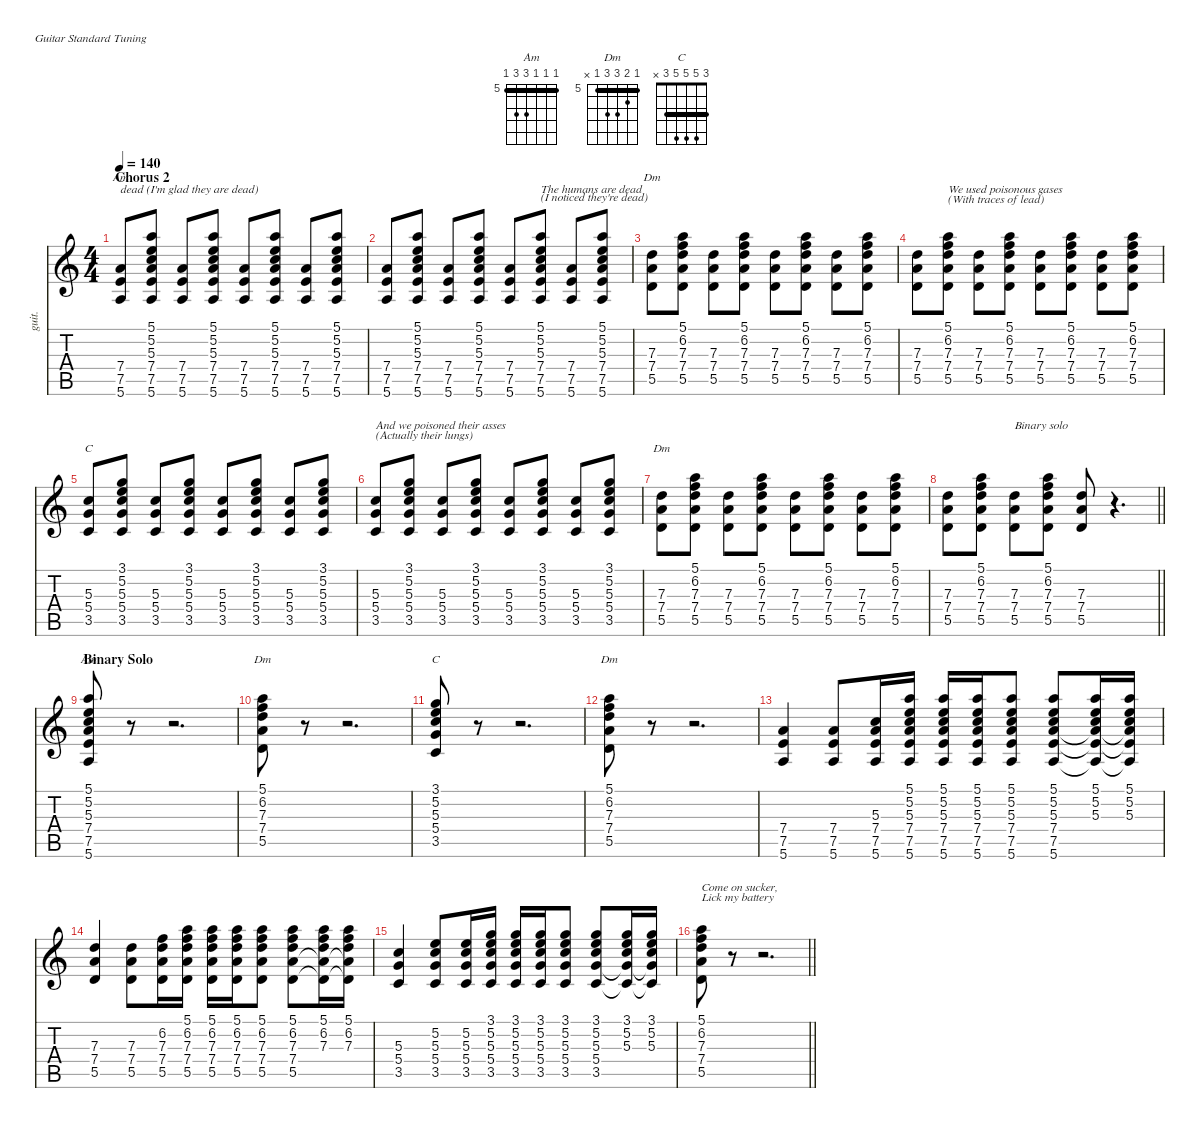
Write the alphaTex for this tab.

\defaultSystemsLayout 4
\hideDynamics
\bracketExtendMode nobrackets
\otherSystemsTrackNameOrientation horizontal
\track ("Guitar1,2-3" "guit.") {defaultSystemsLayout 4 solo instrument acousticguitarnylon}
\staff {score tabs}
\tuning (E4 B3 G3 D3 A2 E2)
\chord ("Am" x x 5 7 7 5) {firstfret 5 showfingering false barre 5}
\chord ("Dm" x 6 7 7 5 x) {firstfret 5 showfingering false}
\chord ("C" x 5 5 5 3 x) {showfingering false}
\chord ("Dm" 5 6 7 7 5 x) {firstfret 5 showfingering false barre 5}
\chord ("C" 3 5 5 5 3 x) {showfingering false barre 3}
\chord ("Am" 5 5 5 7 7 5) {firstfret 5 showfingering false barre (5 5 5)}
\ts (4 4)
\section ("" "Chorus 2")
\tempo 140
\clef g2
\ks aminor
(7.4 7.5 5.6).8{ch "Am" txt "dead (I'm glad they are dead)" dy f beam Up} (5.1 5.2 5.3 7.4 7.5 5.6).8{beam Up} (7.4 7.5 5.6).8{beam Up} (5.1 5.2 5.3 7.4 7.5 5.6).8{beam Up} (7.4 7.5 5.6).8{beam Up} (5.1 5.2 5.3 7.4 7.5 5.6).8{beam Up} (7.4 7.5 5.6).8{beam Up} (5.1 5.2 5.3 7.4 7.5 5.6).8{beam Up} |
(7.4 7.5 5.6).8{beam Up} (5.1 5.2 5.3 7.4 7.5 5.6).8{beam Up} (7.4 7.5 5.6).8{beam Up} (5.1 5.2 5.3 7.4 7.5 5.6).8{beam Up} (7.4 7.5 5.6).8{beam Up} (5.1 5.2 5.3 7.4 7.5 5.6).8{txt "The humans are dead \n(I noticed they're dead)" beam Up} (7.4 7.5 5.6).8{beam Up} (5.1 5.2 5.3 7.4 7.5 5.6).8{beam Up} |
(7.3 7.4 5.5).8{ch "Dm" beam Down} (5.1 6.2 7.3 7.4 5.5).8{beam Down} (7.3 7.4 5.5).8{beam Down} (5.1 6.2 7.3 7.4 5.5).8{beam Down} (7.3 7.4 5.5).8{beam Down} (5.1 6.2 7.3 7.4 5.5).8{beam Down} (7.3 7.4 5.5).8{beam Down} (5.1 6.2 7.3 7.4 5.5).8{beam Down} |
(7.3 7.4 5.5).8{beam Down} (5.1 6.2 7.3 7.4 5.5).8{txt "We used poisonous gases \n(With traces of lead)" beam Down} (7.3 7.4 5.5).8{beam Down} (5.1 6.2 7.3 7.4 5.5).8{beam Down} (7.3 7.4 5.5).8{beam Down} (5.1 6.2 7.3 7.4 5.5).8{beam Down} (7.3 7.4 5.5).8{beam Down} (5.1 6.2 7.3 7.4 5.5).8{beam Down} |
(5.3 5.4 3.5).8{ch "C" beam Up} (3.1 5.2 5.3 5.4 3.5).8{beam Up} (5.3 5.4 3.5).8{beam Up} (3.1 5.2 5.3 5.4 3.5).8{beam Up} (5.3 5.4 3.5).8{beam Up} (3.1 5.2 5.3 5.4 3.5).8{beam Up} (5.3 5.4 3.5).8{beam Up} (3.1 5.2 5.3 5.4 3.5).8{beam Up} |
(5.3 5.4 3.5).8{txt "And we poisoned their asses \n(Actually their lungs)" beam Up} (3.1 5.2 5.3 5.4 3.5).8{beam Up} (5.3 5.4 3.5).8{beam Up} (3.1 5.2 5.3 5.4 3.5).8{beam Up} (5.3 5.4 3.5).8{beam Up} (3.1 5.2 5.3 5.4 3.5).8{beam Up} (5.3 5.4 3.5).8{beam Up} (3.1 5.2 5.3 5.4 3.5).8{beam Up} |
(7.3 7.4 5.5).8{ch "Dm" beam Down} (5.1 6.2 7.3 7.4 5.5).8{beam Down} (7.3 7.4 5.5).8{beam Down} (5.1 6.2 7.3 7.4 5.5).8{beam Down} (7.3 7.4 5.5).8{beam Down} (5.1 6.2 7.3 7.4 5.5).8{beam Down} (7.3 7.4 5.5).8{beam Down} (5.1 6.2 7.3 7.4 5.5).8{beam Down} |
\barLineRight lightlight
(7.3 7.4 5.5).8{beam Down} (5.1 6.2 7.3 7.4 5.5).8{beam Down} (7.3 7.4 5.5).8{txt "Binary solo" beam Down} (5.1 6.2 7.3 7.4 5.5).8{beam Down} (7.3 7.4 5.5).8{beam Up} r.4{d beam Up} |
\section ("" "Binary Solo")
(5.1 5.2 5.3 7.4 7.5 5.6).8{ch "Am" txt "" beam Up} r.8{beam Up} r.2{d beam Up} |
(5.1 6.2 7.3 7.4 5.5).8{ch "Dm" txt "" beam Down} r.8{beam Down} r.2{d beam Down} |
(3.1 5.2 5.3 5.4 3.5).8{ch "C" txt "" beam Up} r.8{beam Up} r.2{d beam Up} |
(5.1 6.2 7.3 7.4 5.5).8{ch "Dm" txt "" beam Down} r.8{beam Down} r.2{d beam Down} |
(7.4 7.5 5.6).4{beam Up} (7.4 7.5 5.6).8{beam Up} (5.3 7.4 7.5 5.6).16{beam Up} (5.1 5.2 5.3 7.4 7.5 5.6).16{beam Up} (5.1 5.2 5.3 7.4 7.5 5.6).16{beam Up} (5.1 5.2 5.3 7.4 7.5 5.6).16{beam Up} (5.1 5.2 5.3 7.4 7.5 5.6).8{beam Up} (5.1 5.2 5.3 7.4 7.5 5.6).8{beam Up} (5.1 5.2 5.3 7.4{t} 7.5{t} 5.6{t}).16{dy mf beam Up} (5.1 5.2 5.3 7.4{t} 7.5{t} 5.6{t}).16{beam Up} |
(7.3 7.4 5.5).4{dy f beam Up} (7.3 7.4 5.5).8{beam Down} (6.2 7.3 7.4 5.5).16{beam Down} (5.1 6.2 7.3 7.4 5.5).16{beam Down} (5.1 6.2 7.3 7.4 5.5).16{beam Down} (5.1 6.2 7.3 7.4 5.5).16{beam Down} (5.1 6.2 7.3 7.4 5.5).8{beam Down} (5.1 6.2 7.3 7.4 5.5).8{beam Down} (5.1 6.2 7.3 7.4{t} 5.5{t}).16{dy mf beam Down} (5.1 6.2 7.3 7.4{t} 5.5{t}).16{beam Down} |
(5.3 5.4 3.5).4{dy f beam Up} (5.2 5.3 5.4 3.5).8{beam Up} (5.2 5.3 5.4 3.5).16{beam Up} (3.1 5.2 5.3 5.4 3.5).16{beam Up} (3.1 5.2 5.3 5.4 3.5).16{beam Up} (3.1 5.2 5.3 5.4 3.5).16{beam Up} (3.1 5.2 5.3 5.4 3.5).8{beam Up} (3.1 5.2 5.3 5.4 3.5).8{beam Up} (3.1 5.2 5.3 5.4{t} 3.5{t}).16{dy mf beam Up} (3.1 5.2 5.3 5.4{t} 3.5{t}).16{beam Up} |
\barLineRight lightlight
(5.1 6.2 7.3 7.4 5.5).8{txt "Come on sucker,\nLick my battery" dy f beam Down} r.8{beam Down} r.2{d beam Down}
